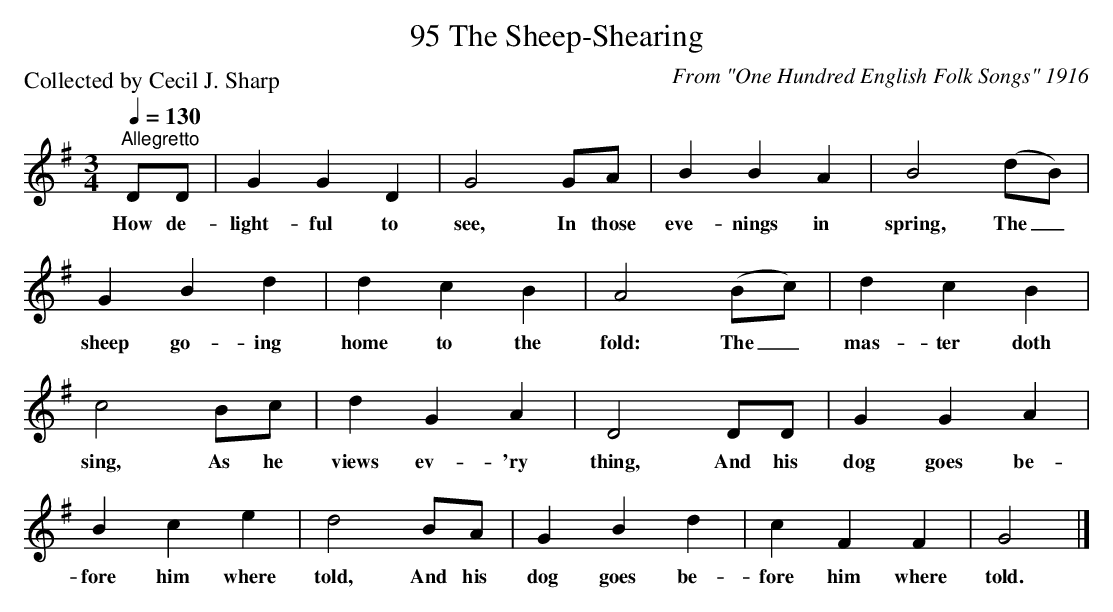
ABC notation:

X:1
T:95 The Sheep-Shearing
C:From "One Hundred English Folk Songs" 1916
P:Collected by Cecil J. Sharp
Q:1/4=130
L:1/4
M:3/4
K:G
"^Allegretto" D/D/ | G G D | G2 G/A/ | B B A | B2 (d/B/) |$ G B d | d c B | A2 (B/c/) | d c B |$
w: How de-|light- ful to|see, In those|eve- nings in|spring, The _|sheep go- ing|home to the|fold: The _|mas- ter doth|
c2 B/c/ | d G A | D2 D/D/ | G G A |$ B c e | d2 B/A/ | G B d | c F F | G2 |]
w: sing, As he|views ev- 'ry|thing, And his|dog goes be-|fore him where|told, And his|dog goes be-|fore him where|told.|
